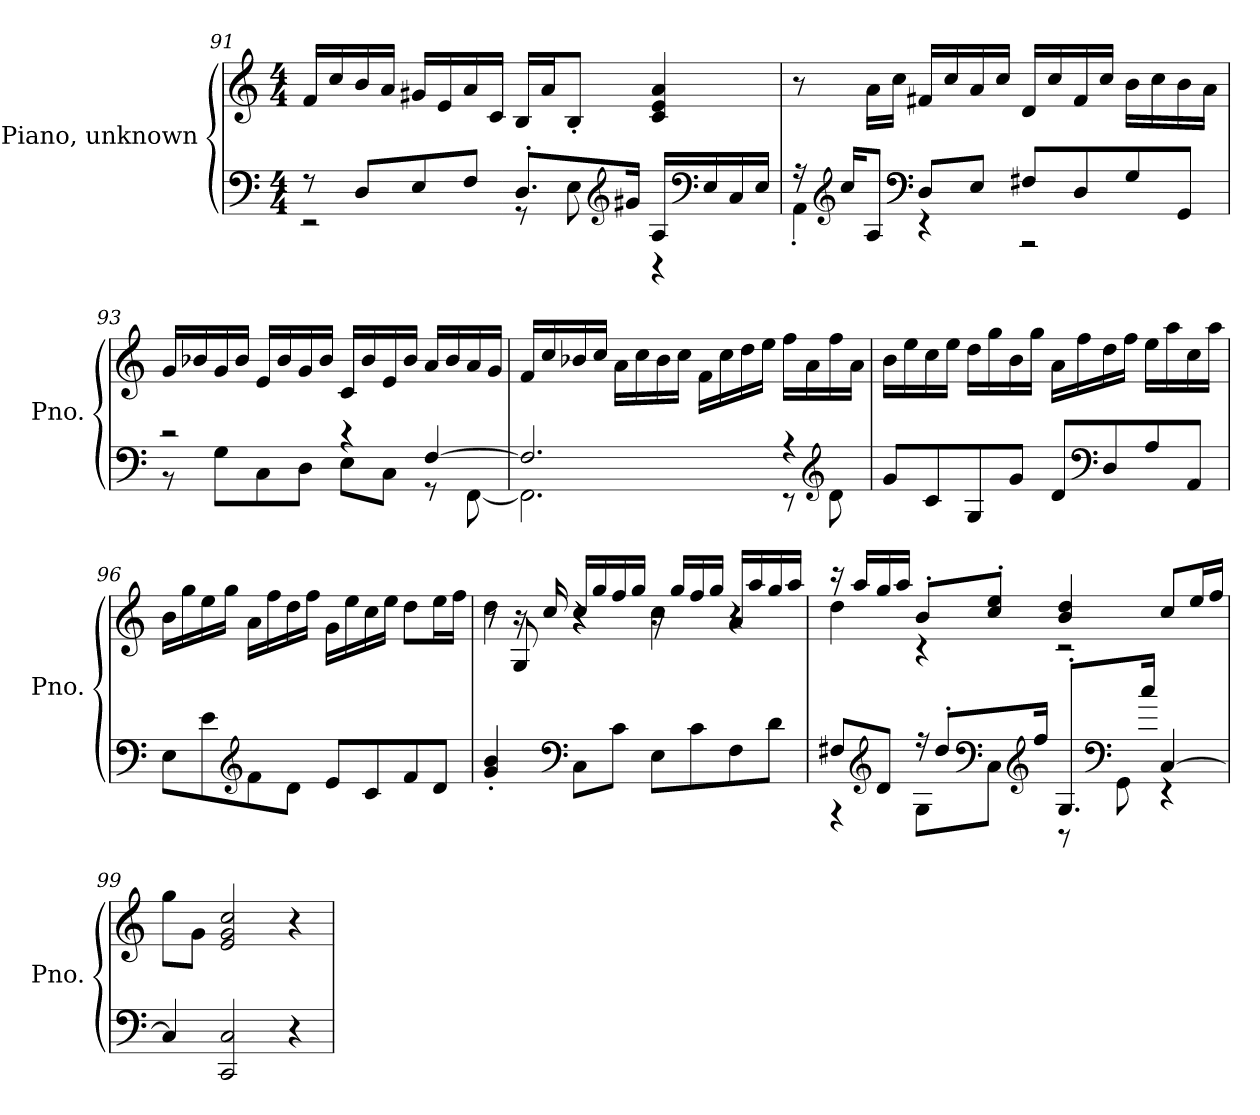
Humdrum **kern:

**kern	**kern
*part1	*part1
*staff2	*staff1
*I"Piano, unknown	*
*I'Pno.	*
*clefF4	*clefG2
*k[]	*k[]
*M4/4	*M4/4
=91	=91
*^	*
8r	2r	16f/LL
.	.	16cc/
8D/L	.	16b/
.	.	16a/JJ
8E/	.	16g#X/LL
.	.	16e/
8F/J	.	16a/
.	.	16c/JJ
8.D'/L	8r	16B/LL
.	.	16a/J
.	8E\	8B'/J
*clefG2	*	*
16g#X/Jk	.	.
16A/LL	4r	4c/ 4e/ 4a/
*clefF4	*	*
16E/	.	.
16C/	.	.
16E/JJ	.	.
!!LO:PB:g=z
=92	=92	=92
16r	4AA'\	8r
*clefG2	*	*
16cc/KL	.	.
8A/J	.	16a\LL
.	.	16cc\JJ
*clefF4	*	*
8D/L	4r	16f#X/LL
.	.	16cc/
8E/J	.	16a/
.	.	16cc/JJ
8F#X/L	2r	16d/LL
.	.	16cc/
8D/	.	16f#/
.	.	16cc/JJ
8G/	.	16b\LL
.	.	16cc\
8GG/J	.	16b\
.	.	16a\JJ
=93	=93	=93
2r	8r	16g/LL
.	.	16b-X/
.	8G\L	16g/
.	.	16b-/JJ
.	8C\	16e/LL
.	.	16b-/
.	8D\J	16g/
.	.	16b-/JJ
4r	8E\L	16c/LL
.	.	16b-/
.	8C\J	16e/
.	.	16b-/JJ
[4F/	8r	16a/LL
.	.	16b-/
.	[8FF\	16a/
.	.	16g/JJ
!!LO:LB:g=z
=94	=94	=94
2.F/]	2.FF\]	16f/LL
.	.	16cc/
.	.	16b-X/
.	.	16cc/JJ
.	.	16a\LL
.	.	16cc\
.	.	16b-\
.	.	16cc\JJ
.	.	16f\LL
.	.	16cc\
.	.	16dd\
.	.	16ee\JJ
4r	8r	16ff\LL
.	.	16a\
*clefG2	*	*
.	8d\	16ff\
.	.	16a\JJ
*v	*v	*
=95	=95
8g/L	16b\LL
.	16ee\
8c/	16cc\
.	16ee\JJ
8G/	16dd\LL
.	16gg\
8g/J	16b\
.	16gg\JJ
8d/L	16a\LL
.	16ff\
*clefF4	*
8D/	16dd\
.	16ff\JJ
8A/	16ee\LL
.	16aa\
8AA/J	16cc\
.	16aa\JJ
!!LO:LB:g=z
=96	=96
8E\L	16b\LL
.	16gg\
8e\	16ee\
.	16gg\JJ
*clefG2	*
8f\	16a\LL
.	16ff\
8d\J	16dd\
.	16ff\JJ
8e/L	16g\LL
.	16ee\
8c/	16cc\
.	16ee\JJ
8f/	8dd\L
8d/J	16ee\L
.	16ff\JJ
=97	=97
*	*^
*	*	*^
4g/' 4b/'	8r	4dd\	8r
.	16r	.	8G/
.	16cc/	.	.
*clefF4	*	*	*
8C\L	16cc/LL	4r	4r
.	16gg/	.	.
8c\J	16ff/	.	.
.	16gg/JJ	.	.
8E\L	16r	4cc\	2r
.	16gg/LL	.	.
8c\	16ff/	.	.
.	16gg/JJ	.	.
8F\	16a/LL	4r	.
.	16aa/	.	.
8d\J	16gg/	.	.
.	16aa/JJ	.	.
*	*	*v	*v
!!LO:LB:g=z
=98	=98	=98
*^	*	*
8F#X/L	4r	16r	4dd\
.	.	16aa/LL	.
*clefG2	*	*	*
8d/J	.	16gg/	.
.	.	16aa/JJ	.
16r	8G\L	8b'/L	4r
8dd'/L	.	.	.
*clefF4	*	*	*
.	8C\J	8cc/' 8ee/'J	.
*clefG2	*	*	*
16ff/Jk	.	.	.
8.G'/L	8r	4b/ 4dd/	2r
*clefF4	*	*	*
.	8GG\	.	.
16cc/Jk	.	.	.
[4C/	4r	8cc/L	.
.	.	16ee/L	.
.	.	16ff/JJ	.
*v	*v	*	*
*	*v	*v
=99	=99
4C/]	8gg\L
.	8g\J
2CC/ 2C/	2e/ 2g/ 2cc/
4r	4r
=	=
*-	*-
